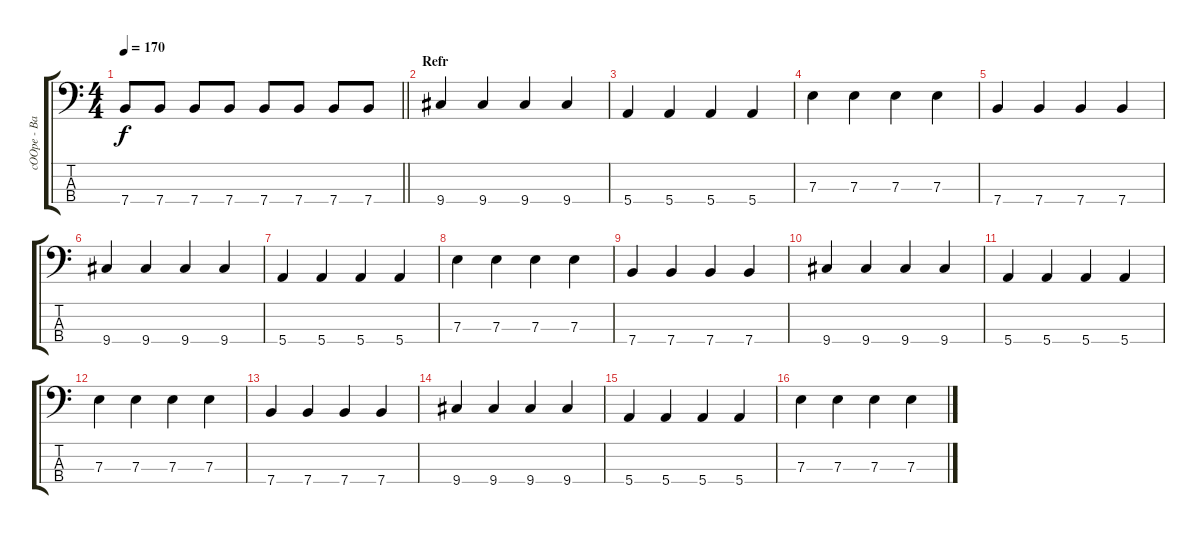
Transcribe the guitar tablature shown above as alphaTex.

\track ("cOOpe - Bass" "cOOpe - Ba") {instrument electricbasspick}
\staff {score tabs}
\tuning (G2 D2 A1 E1) {hide}
\ts (4 4)
\tempo 170
\clef f4
\barLineRight lightlight
\ks c
7.4.8{dy f} 7.4.8 7.4.8 7.4.8 7.4.8 7.4.8 7.4.8 7.4.8 |
\section ("" "Refr")
9.4.4 9.4.4 9.4.4 9.4.4 |
5.4.4 5.4.4 5.4.4 5.4.4 |
7.3.4 7.3.4 7.3.4 7.3.4 |
7.4.4 7.4.4 7.4.4 7.4.4 |
9.4.4 9.4.4 9.4.4 9.4.4 |
5.4.4 5.4.4 5.4.4 5.4.4 |
7.3.4 7.3.4 7.3.4 7.3.4 |
7.4.4 7.4.4 7.4.4 7.4.4 |
9.4.4 9.4.4 9.4.4 9.4.4 |
5.4.4 5.4.4 5.4.4 5.4.4 |
7.3.4 7.3.4 7.3.4 7.3.4 |
7.4.4 7.4.4 7.4.4 7.4.4 |
9.4.4 9.4.4 9.4.4 9.4.4 |
5.4.4 5.4.4 5.4.4 5.4.4 |
7.3.4 7.3.4 7.3.4 7.3.4
